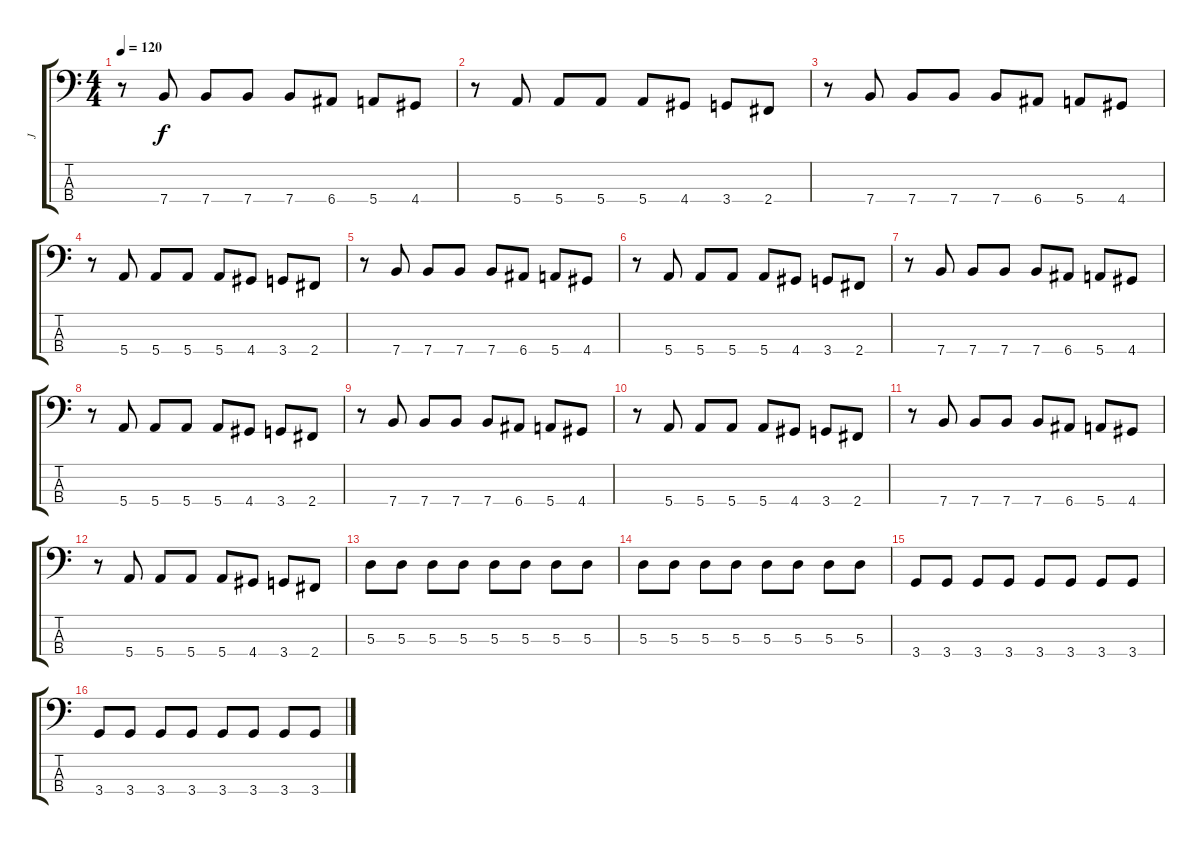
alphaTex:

\track ("J" "J") {instrument electricbasspick}
\staff {score tabs}
\tuning (G2 D2 A1 E1) {hide}
\ts (4 4)
\tempo 120
\clef f4
\ks c
r.8{dy f} 7.4.8 7.4.8 7.4.8 7.4.8 6.4.8 5.4.8 4.4.8 |
r.8 5.4.8 5.4.8 5.4.8 5.4.8 4.4.8 3.4.8 2.4.8 |
r.8 7.4.8 7.4.8 7.4.8 7.4.8 6.4.8 5.4.8 4.4.8 |
r.8 5.4.8 5.4.8 5.4.8 5.4.8 4.4.8 3.4.8 2.4.8 |
r.8 7.4.8 7.4.8 7.4.8 7.4.8 6.4.8 5.4.8 4.4.8 |
r.8 5.4.8 5.4.8 5.4.8 5.4.8 4.4.8 3.4.8 2.4.8 |
r.8 7.4.8 7.4.8 7.4.8 7.4.8 6.4.8 5.4.8 4.4.8 |
r.8 5.4.8 5.4.8 5.4.8 5.4.8 4.4.8 3.4.8 2.4.8 |
r.8 7.4.8 7.4.8 7.4.8 7.4.8 6.4.8 5.4.8 4.4.8 |
r.8 5.4.8 5.4.8 5.4.8 5.4.8 4.4.8 3.4.8 2.4.8 |
r.8 7.4.8 7.4.8 7.4.8 7.4.8 6.4.8 5.4.8 4.4.8 |
r.8 5.4.8 5.4.8 5.4.8 5.4.8 4.4.8 3.4.8 2.4.8 |
5.3.8 5.3.8 5.3.8 5.3.8 5.3.8 5.3.8 5.3.8 5.3.8 |
5.3.8 5.3.8 5.3.8 5.3.8 5.3.8 5.3.8 5.3.8 5.3.8 |
3.4.8 3.4.8 3.4.8 3.4.8 3.4.8 3.4.8 3.4.8 3.4.8 |
3.4.8 3.4.8 3.4.8 3.4.8 3.4.8 3.4.8 3.4.8 3.4.8
